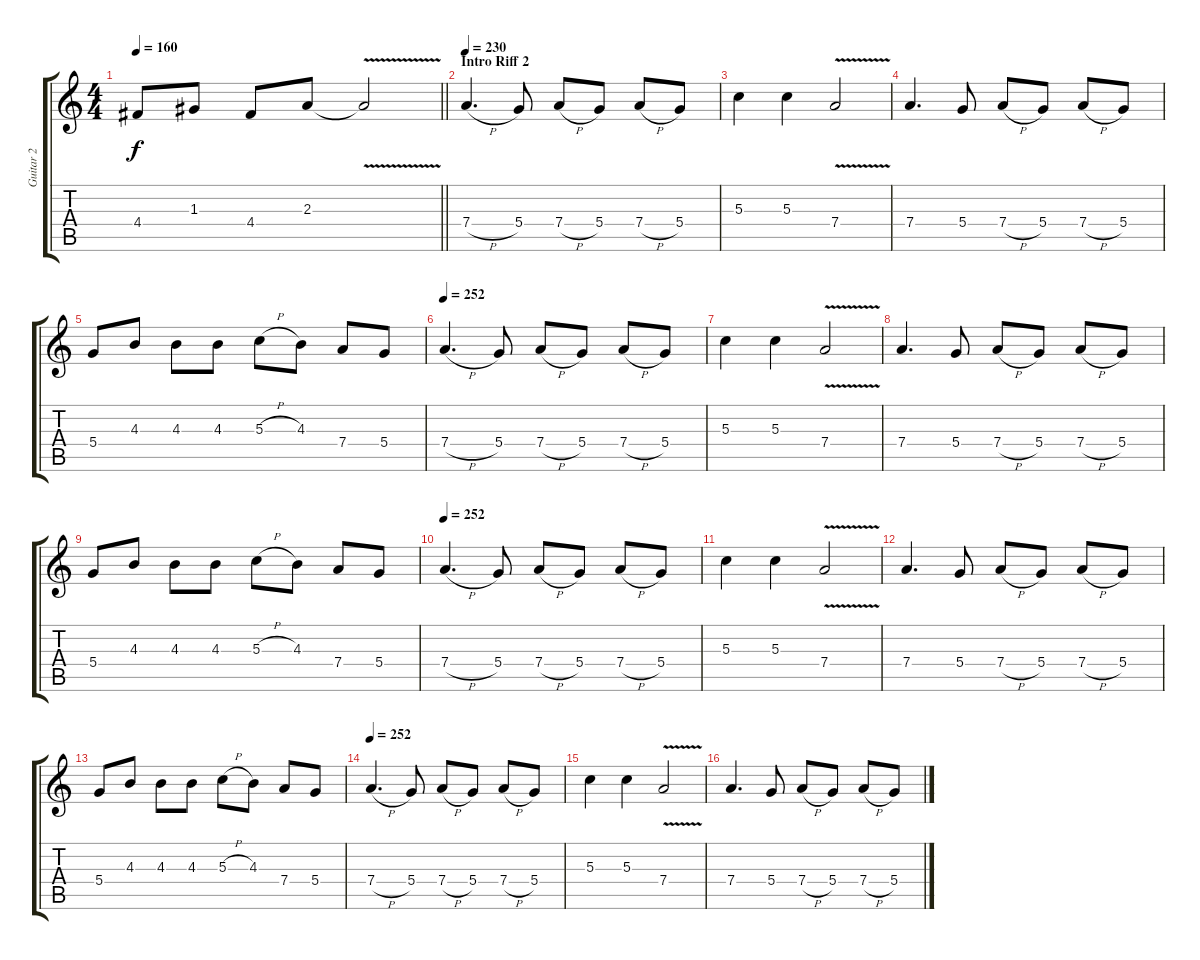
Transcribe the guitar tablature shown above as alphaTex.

\track ("Guitar 2" "Guitar 2") {instrument distortionguitar}
\staff {score tabs}
\tuning (E4 B3 G3 D3 A2 E2) {hide}
\ts (4 4)
\tempo 160
\clef g2
\barLineRight lightlight
\ks c
4.4.8{dy f} 1.3.8 4.4.8 2.3.8 2.3{v t}.2 |
\section ("" "Intro Riff 2")
\tempo 252
\tempo 230
7.4{h}.4{d} 5.4.8 7.4{h}.8 5.4.8 7.4{h}.8 5.4.8 |
5.3.4 5.3.4 7.4{v}.2 |
7.4.4{d} 5.4.8 7.4{h}.8 5.4.8 7.4{h}.8 5.4.8 |
5.4.8 4.3.8 4.3.8 4.3.8 5.3{h}.8 4.3.8 7.4.8 5.4.8 |
\tempo 252
7.4{h}.4{d} 5.4.8 7.4{h}.8 5.4.8 7.4{h}.8 5.4.8 |
5.3.4 5.3.4 7.4{v}.2 |
7.4.4{d} 5.4.8 7.4{h}.8 5.4.8 7.4{h}.8 5.4.8 |
5.4.8 4.3.8 4.3.8 4.3.8 5.3{h}.8 4.3.8 7.4.8 5.4.8 |
\tempo 252
7.4{h}.4{d} 5.4.8 7.4{h}.8 5.4.8 7.4{h}.8 5.4.8 |
5.3.4 5.3.4 7.4{v}.2 |
7.4.4{d} 5.4.8 7.4{h}.8 5.4.8 7.4{h}.8 5.4.8 |
5.4.8 4.3.8 4.3.8 4.3.8 5.3{h}.8 4.3.8 7.4.8 5.4.8 |
\tempo 252
7.4{h}.4{d} 5.4.8 7.4{h}.8 5.4.8 7.4{h}.8 5.4.8 |
5.3.4 5.3.4 7.4{v}.2 |
7.4.4{d} 5.4.8 7.4{h}.8 5.4.8 7.4{h}.8 5.4.8
